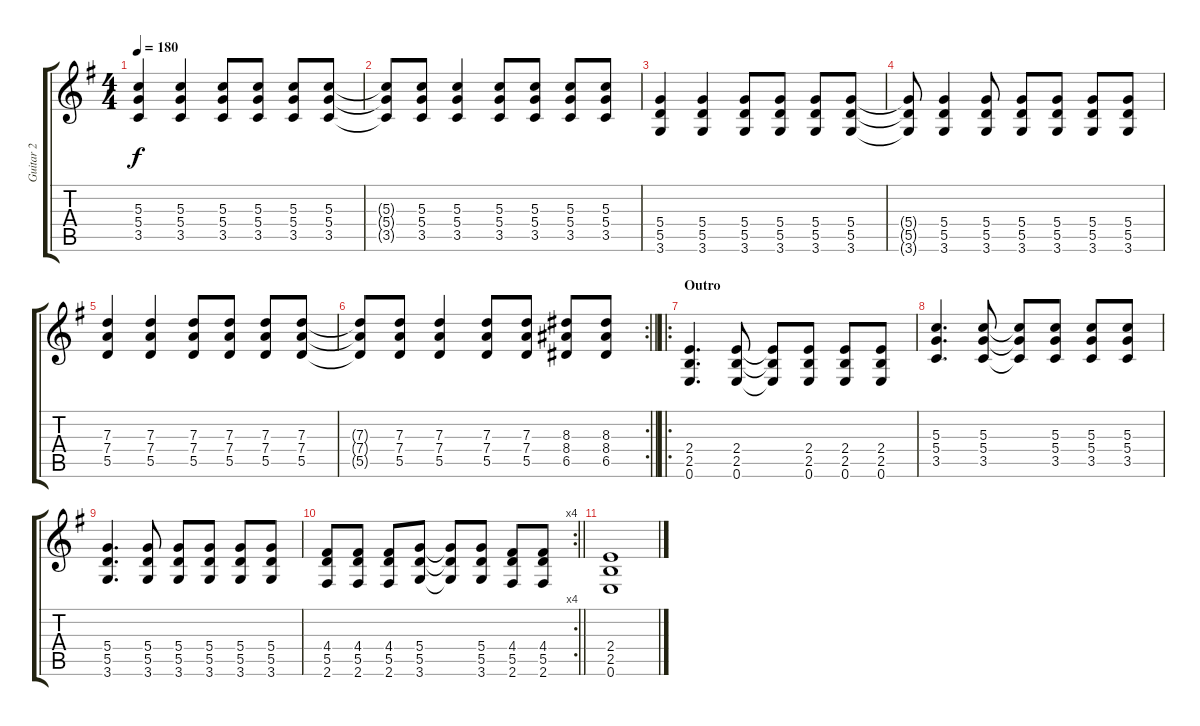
\track ("Guitar 2" "Guitar 2") {instrument distortionguitar}
\staff {score tabs}
\tuning (E4 B3 G3 D3 A2 E2) {hide}
\ts (4 4)
\tempo 180
\clef g2
\ks g
(5.3 5.4 3.5).4{dy f} (5.3 5.4 3.5).4 (5.3 5.4 3.5).8 (5.3 5.4 3.5).8 (5.3 5.4 3.5).8 (5.3 5.4 3.5).8 |
(5.3{t} 5.4{t} 3.5{t}).8 (5.3 5.4 3.5).8 (5.3 5.4 3.5).4 (5.3 5.4 3.5).8 (5.3 5.4 3.5).8 (5.3 5.4 3.5).8 (5.3 5.4 3.5).8 |
(5.4 5.5 3.6).4 (5.4 5.5 3.6).4 (5.4 5.5 3.6).8 (5.4 5.5 3.6).8 (5.4 5.5 3.6).8 (5.4 5.5 3.6).8 |
(5.4{t} 5.5{t} 3.6{t}).8 (5.4 5.5 3.6).4 (5.4 5.5 3.6).8 (5.4 5.5 3.6).8 (5.4 5.5 3.6).8 (5.4 5.5 3.6).8 (5.4 5.5 3.6).8 |
(7.3 7.4 5.5).4 (7.3 7.4 5.5).4 (7.3 7.4 5.5).8 (7.3 7.4 5.5).8 (7.3 7.4 5.5).8 (7.3 7.4 5.5).8 |
\rc 2
\barLineRight lightlight
(7.3{t} 7.4{t} 5.5{t}).8 (7.3 7.4 5.5).8 (7.3 7.4 5.5).4 (7.3 7.4 5.5).8 (7.3 7.4 5.5).8 (8.3 8.4 6.5).8 (8.3 8.4 6.5).8 |
\ro
\section ("" "Outro")
(2.4 2.5 0.6).4{d} (2.4 2.5 0.6).8 (2.4{t} 2.5{t} 0.6{t}).8 (2.4 2.5 0.6).8 (2.4 2.5 0.6).8 (2.4 2.5 0.6).8 |
(5.3 5.4 3.5).4{d} (5.3 5.4 3.5).8 (5.3{t} 5.4{t} 3.5{t}).8 (5.3 5.4 3.5).8 (5.3 5.4 3.5).8 (5.3 5.4 3.5).8 |
(5.4 5.5 3.6).4{d} (5.4 5.5 3.6).8 (5.4 5.5 3.6).8 (5.4 5.5 3.6).8 (5.4 5.5 3.6).8 (5.4 5.5 3.6).8 |
\rc 4
\barLineRight lightlight
(4.4 5.5 2.6).8 (4.4 5.5 2.6).8 (4.4 5.5 2.6).8 (5.4 5.5 3.6).8 (5.4{t} 5.5{t} 3.6{t}).8 (5.4 5.5 3.6).8 (4.4 5.5 2.6).8 (4.4 5.5 2.6).8 |
(2.4 2.5 0.6).1
